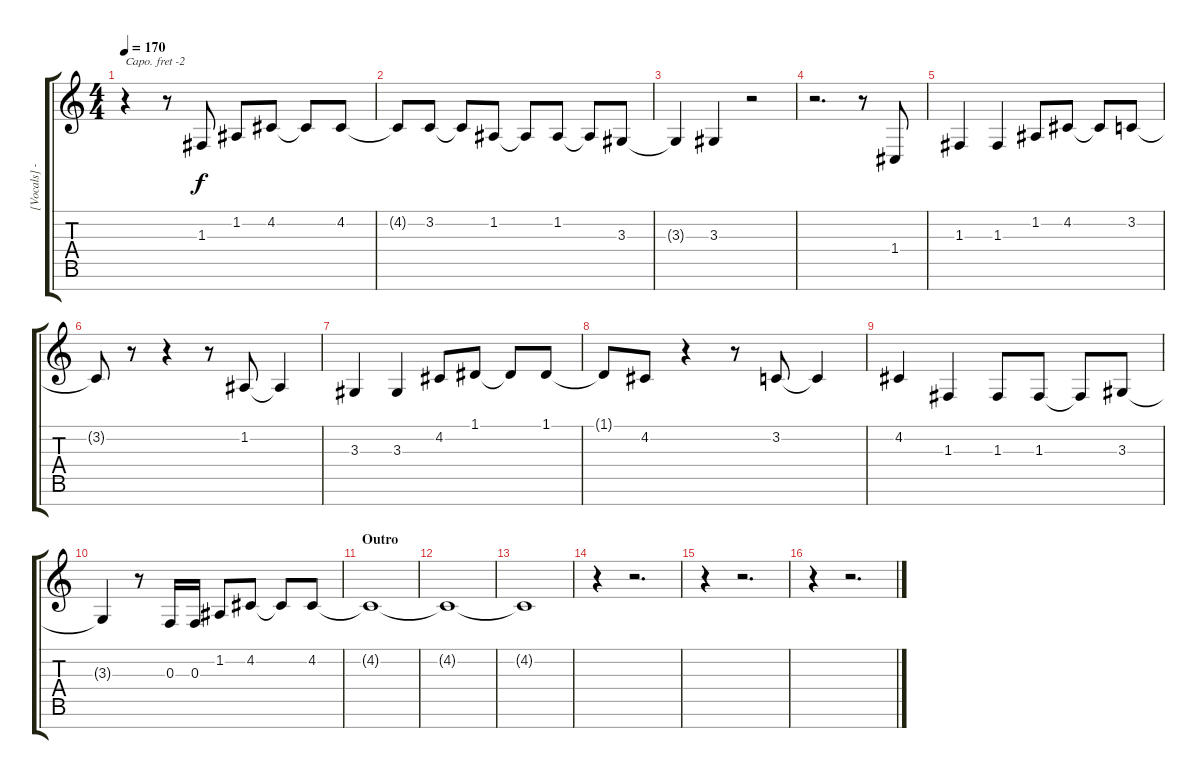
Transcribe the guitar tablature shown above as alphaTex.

\track ("[Vocals] - Billie Joe Armstrong" "[Vocals] -") {instrument clarinet}
\staff {score tabs}
\capo -2
\tuning (E4 B3 G3 D3 A2 E2 B1) {hide}
\ts (4 4)
\tempo 170
\clef g2
\ks c
r.4{dy f} r.8 1.3.8 1.2.8 4.2.8 4.2{t}.8 4.2.8 |
4.2{t}.8 3.2.8 3.2{t}.8 1.2.8 1.2{t}.8 1.2.8 1.2{t}.8 3.3.8 |
3.3{t}.4 3.3.4 r.2 |
r.2{d} r.8 1.4.8 |
1.3.4 1.3.4 1.2.8 4.2.8 4.2{t}.8 3.2.8 |
3.2{t}.8 r.8 r.4 r.8 1.2.8 1.2{t}.4 |
3.3.4 3.3.4 4.2.8 1.1.8 1.1{t}.8 1.1.8 |
1.1{t}.8 4.2.8 r.4 r.8 3.2.8 3.2{t}.4 |
4.2.4 1.3.4 1.3.8 1.3.8 1.3{t}.8 3.3.8 |
3.3{t}.4 r.8 0.3.16 0.3.16 1.2.8 4.2.8 4.2{t}.8 4.2.8 |
\section ("" "Outro")
4.2{t}.1 |
4.2{t}.1 |
4.2{t}.1 |
r.4 r.2{d} |
r.4 r.2{d} |
r.4 r.2{d}
